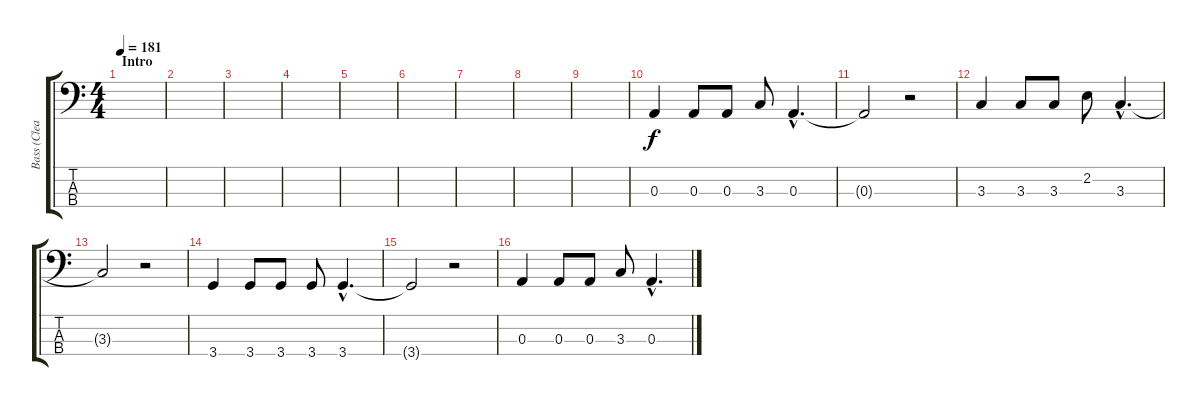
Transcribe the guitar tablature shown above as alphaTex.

\track ("Bass (Clean)" "Bass (Clea") {instrument electricbassfinger}
\staff {score tabs}
\tuning (G2 D2 A1 E1) {hide}
\ts (4 4)
\section ("" "Intro")
\tempo 181
\clef f4
\ks c
|
|
|
|
|
|
|
|
|
0.3.4 0.3.8 0.3.8 3.3.8 0.3{hac}.4{d} |
0.3{t}.2 r.2 |
3.3.4 3.3.8 3.3.8 2.2.8 3.3{hac}.4{d} |
3.3{t}.2 r.2 |
3.4.4 3.4.8 3.4.8 3.4.8 3.4{hac}.4{d} |
3.4{t}.2 r.2 |
0.3.4 0.3.8 0.3.8 3.3.8 0.3{hac}.4{d}
